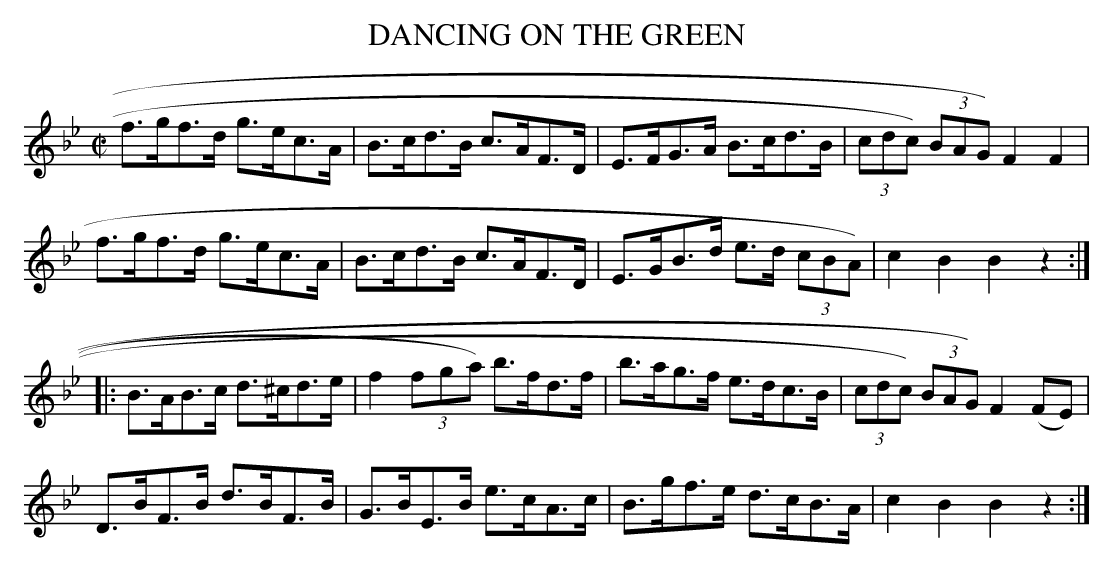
X:1
T: DANCING ON THE GREEN
M: C|
L: 1/8
K: Bb
f>gf>d g>ec>A|B>cd>B c>AF>D|E>FG>A B>cd>B|(3cdc) (3BAG) F2 F2|
f>gf>d g>ec>A|B>cd>B c>AF>D|E>GB>d e>d (3cBA)|c2 B2 B2 z2:|
|:B>AB>c d>^cd>e|f2 (3f-g-a) b>fd>f|b>ag>f e>dc>B|(3cdc) (3BAG) F2 (FE)|
D>BF>B d>BF>B|G>BE>B e>cA>c|B>gf>e d>cB>A|c2 B2 B2 z2:|
